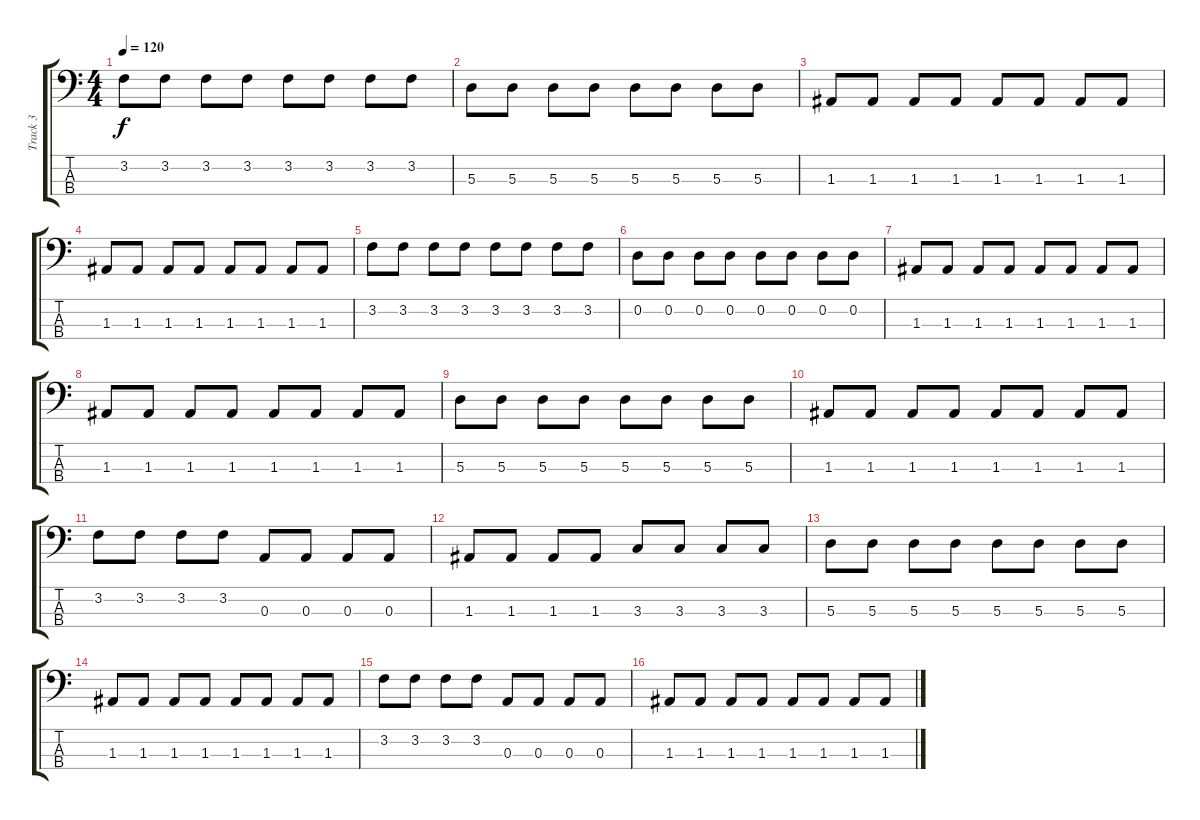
\track ("Track 3" "Track 3") {instrument electricbasspick}
\staff {score tabs}
\tuning (G2 D2 A1 E1) {hide}
\ts (4 4)
\tempo 120
\clef f4
\ks c
3.2.8{dy f instrument electricbasspick} 3.2.8 3.2.8 3.2.8 3.2.8 3.2.8 3.2.8 3.2.8 |
5.3.8 5.3.8 5.3.8 5.3.8 5.3.8 5.3.8 5.3.8 5.3.8 |
1.3.8 1.3.8 1.3.8 1.3.8 1.3.8 1.3.8 1.3.8 1.3.8 |
1.3.8 1.3.8 1.3.8 1.3.8 1.3.8 1.3.8 1.3.8 1.3.8 |
3.2.8 3.2.8 3.2.8 3.2.8 3.2.8 3.2.8 3.2.8 3.2.8 |
0.2.8 0.2.8 0.2.8 0.2.8 0.2.8 0.2.8 0.2.8 0.2.8 |
1.3.8 1.3.8 1.3.8 1.3.8 1.3.8 1.3.8 1.3.8 1.3.8 |
1.3.8 1.3.8 1.3.8 1.3.8 1.3.8 1.3.8 1.3.8 1.3.8 |
5.3.8 5.3.8 5.3.8 5.3.8 5.3.8 5.3.8 5.3.8 5.3.8 |
1.3.8 1.3.8 1.3.8 1.3.8 1.3.8 1.3.8 1.3.8 1.3.8 |
3.2.8 3.2.8 3.2.8 3.2.8 0.3.8 0.3.8 0.3.8 0.3.8 |
1.3.8 1.3.8 1.3.8 1.3.8 3.3.8 3.3.8 3.3.8 3.3.8 |
5.3.8 5.3.8 5.3.8 5.3.8 5.3.8 5.3.8 5.3.8 5.3.8 |
1.3.8 1.3.8 1.3.8 1.3.8 1.3.8 1.3.8 1.3.8 1.3.8 |
3.2.8 3.2.8 3.2.8 3.2.8 0.3.8 0.3.8 0.3.8 0.3.8 |
1.3.8 1.3.8 1.3.8 1.3.8 1.3.8 1.3.8 1.3.8 1.3.8
